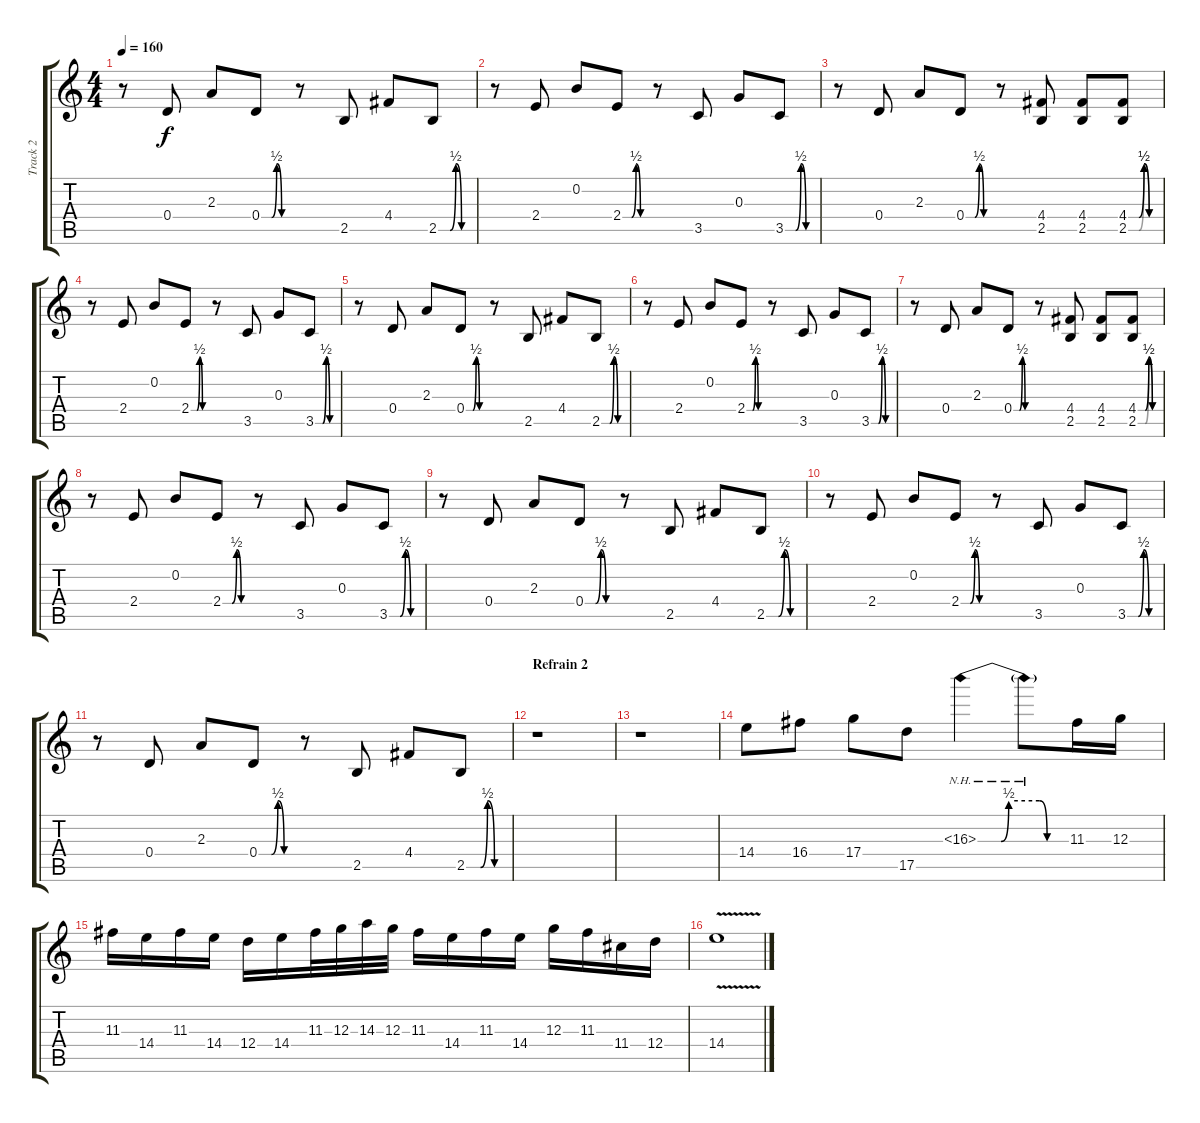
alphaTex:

\track ("Track 2" "Track 2") {instrument distortionguitar}
\staff {score tabs}
\tuning (E4 B3 G3 D3 A2 E2) {hide}
\ts (4 4)
\tempo 160
\clef g2
\ks c
r.8{dy mf} 0.4.8{dy f} 2.3.8 0.4{be (custom 0 0 20 0 30 2 40 0 60 0)}.8 r.8 2.5.8 4.4.8 2.5{be (custom 0 0 20 0 30 2 40 0 60 0)}.8 |
r.8 2.4.8 0.2.8 2.4{be (custom 0 0 20 0 30 2 40 0 60 0)}.8 r.8 3.5.8 0.3.8 3.5{be (custom 0 0 20 0 30 2 40 0 60 0)}.8 |
r.8 0.4.8 2.3.8 0.4{be (custom 0 0 20 0 30 2 40 0 60 0)}.8 r.8 (4.4 2.5).8 (4.4 2.5).8 (4.4{be (custom 0 0 20 0 30 2 40 0 60 0)} 2.5{be (custom 0 0 20 0 30 2 40 0 60 0)}).8 |
r.8 2.4.8 0.2.8 2.4{be (custom 0 0 20 0 30 2 40 0 60 0)}.8 r.8 3.5.8 0.3.8 3.5{be (custom 0 0 20 0 30 2 40 0 60 0)}.8 |
r.8 0.4.8 2.3.8 0.4{be (custom 0 0 20 0 30 2 40 0 60 0)}.8 r.8 2.5.8 4.4.8 2.5{be (custom 0 0 20 0 30 2 40 0 60 0)}.8 |
r.8 2.4.8 0.2.8 2.4{be (custom 0 0 20 0 30 2 40 0 60 0)}.8 r.8 3.5.8 0.3.8 3.5{be (custom 0 0 20 0 30 2 40 0 60 0)}.8 |
r.8 0.4.8 2.3.8 0.4{be (custom 0 0 20 0 30 2 40 0 60 0)}.8 r.8 (4.4 2.5).8 (4.4 2.5).8 (4.4{be (custom 0 0 20 0 30 2 40 0 60 0)} 2.5{be (custom 0 0 20 0 30 2 40 0 60 0)}).8 |
r.8 2.4.8 0.2.8 2.4{be (custom 0 0 20 0 30 2 40 0 60 0)}.8 r.8 3.5.8 0.3.8 3.5{be (custom 0 0 20 0 30 2 40 0 60 0)}.8 |
r.8 0.4.8 2.3.8 0.4{be (custom 0 0 20 0 30 2 40 0 60 0)}.8 r.8 2.5.8 4.4.8 2.5{be (custom 0 0 20 0 30 2 40 0 60 0)}.8 |
r.8 2.4.8 0.2.8 2.4{be (custom 0 0 20 0 30 2 40 0 60 0)}.8 r.8 3.5.8 0.3.8 3.5{be (custom 0 0 20 0 30 2 40 0 60 0)}.8 |
r.8 0.4.8 2.3.8 0.4{be (custom 0 0 20 0 30 2 40 0 60 0)}.8 r.8 2.5.8 4.4.8 2.5{be (custom 0 0 20 0 30 2 40 0 60 0)}.8 |
\section ("" "Refrain 2")
r.1 |
r.1 |
14.4.8 16.4.8 17.4.8 17.5.8 16.3{be (custom 0 0 15 0 20 2 40 2 45 0 60 0) nh}.4 16.3{nh t}.8 11.3.16 12.3.16 |
11.3.16 14.4.16 11.3.16 14.4.16 12.4.16 14.4.16 11.3.32 12.3.32 14.3.32 12.3.32 11.3.16 14.4.16 11.3.16 14.4.16 12.3.16 11.3.16 11.4.16 12.4.16 |
14.4{v}.1
